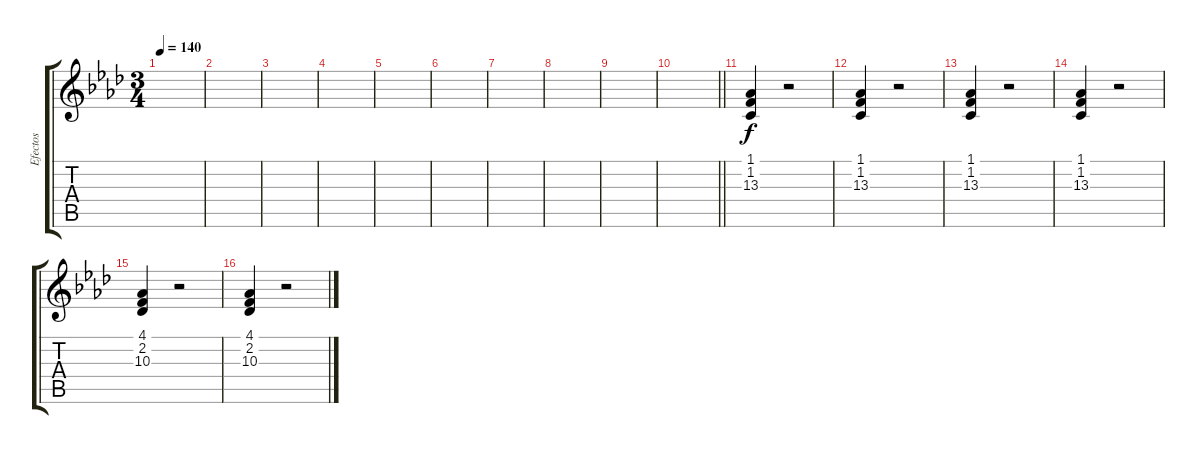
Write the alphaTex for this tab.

\track ("Efectos" "Efectos") {instrument oboe}
\staff {score tabs}
\tuning (E4 B3 G3 D3 A2 E2) {hide}
\ts (3 4)
\tempo 140
\clef g2
\ks fminor
|
|
|
|
|
|
|
|
|
\barLineRight lightlight
|
(1.1 1.2 13.3).4{instrument choiraahs} r.2 |
(1.1 1.2 13.3).4 r.2 |
(1.1 1.2 13.3).4 r.2 |
(1.1 1.2 13.3).4 r.2 |
(4.1 2.2 10.3).4 r.2 |
(4.1 2.2 10.3).4 r.2
